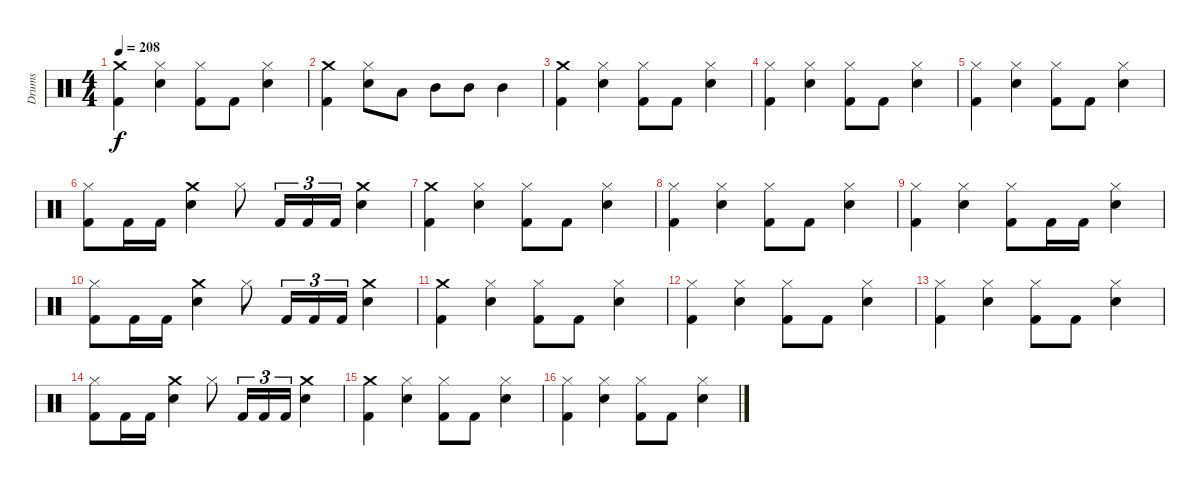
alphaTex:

\track ("Drums" "Drums") {instrument percussion}
\staff {score}
\articulation defaults
\ts (4 4)
\tempo 208
\clef neutral
\ks c
("Kick (hit) 2" "Crash medium (hit)").4{dy f} ("Snare (hit) 2" "Hi-Hat (closed)").4 ("Kick (hit) 2" "Hi-Hat (closed)").8 "Kick (hit) 2".8 ("Snare (hit) 2" "Hi-Hat (closed)").4 |
("Kick (hit) 2" "Crash medium (hit)").4 ("Snare (hit) 2" "Hi-Hat (closed)").8 "Low Tom (hit)".8 "Mid Tom (hit)".8 "Mid Tom (hit)".8 "Mid Tom (hit)".4 |
("Kick (hit) 2" "Crash medium (hit)").4 ("Snare (hit) 2" "Hi-Hat (closed)").4 ("Kick (hit) 2" "Hi-Hat (closed)").8 "Kick (hit) 2".8 ("Snare (hit) 2" "Hi-Hat (closed)").4 |
("Hi-Hat (closed)" "Kick (hit) 2").4 ("Snare (hit) 2" "Hi-Hat (closed)").4 ("Hi-Hat (closed)" "Kick (hit) 2").8 "Kick (hit) 2".8 ("Snare (hit) 2" "Hi-Hat (closed)").4 |
("Kick (hit) 2" "Hi-Hat (closed)").4 ("Snare (hit) 2" "Hi-Hat (closed)").4 ("Hi-Hat (closed)" "Kick (hit) 2").8 "Kick (hit) 2".8 ("Snare (hit) 2" "Hi-Hat (closed)").4 |
("Hi-Hat (closed)" "Kick (hit) 2").8 "Kick (hit) 2".16 "Kick (hit) 2".16 ("Snare (hit) 2" "Crash medium (hit)").4 "Hi-Hat (closed)".8 "Kick (hit) 2".16{tu (3 2)} "Kick (hit) 2".16{tu (3 2)} "Kick (hit) 2".16{tu (3 2)} ("Snare (hit) 2" "Crash medium (hit)").4 |
("Crash medium (hit)" "Kick (hit) 2").4 ("Snare (hit) 2" "Hi-Hat (closed)").4 ("Kick (hit) 2" "Hi-Hat (closed)").8 "Kick (hit) 2".8 ("Snare (hit) 2" "Hi-Hat (closed)").4 |
("Kick (hit) 2" "Hi-Hat (closed)").4 ("Snare (hit) 2" "Hi-Hat (closed)").4 ("Hi-Hat (closed)" "Kick (hit) 2").8 "Kick (hit) 2".8 ("Snare (hit) 2" "Hi-Hat (closed)").4 |
("Kick (hit) 2" "Hi-Hat (closed)").4 ("Snare (hit) 2" "Hi-Hat (closed)").4 ("Hi-Hat (closed)" "Kick (hit) 2").8 "Kick (hit) 2".16 "Kick (hit) 2".16 ("Snare (hit) 2" "Hi-Hat (closed)").4 |
("Hi-Hat (closed)" "Kick (hit) 2").8 "Kick (hit) 2".16 "Kick (hit) 2".16 ("Snare (hit) 2" "Crash medium (hit)").4 "Hi-Hat (closed)".8 "Kick (hit) 2".16{tu (3 2)} "Kick (hit) 2".16{tu (3 2)} "Kick (hit) 2".16{tu (3 2)} ("Snare (hit) 2" "Crash medium (hit)").4 |
("Crash medium (hit)" "Kick (hit) 2").4 ("Snare (hit) 2" "Hi-Hat (closed)").4 ("Kick (hit) 2" "Hi-Hat (closed)").8 "Kick (hit) 2".8 ("Snare (hit) 2" "Hi-Hat (closed)").4 |
("Kick (hit) 2" "Hi-Hat (closed)").4 ("Snare (hit) 2" "Hi-Hat (closed)").4 ("Hi-Hat (closed)" "Kick (hit) 2").8 "Kick (hit) 2".8 ("Snare (hit) 2" "Hi-Hat (closed)").4 |
("Kick (hit) 2" "Hi-Hat (closed)").4 ("Snare (hit) 2" "Hi-Hat (closed)").4 ("Hi-Hat (closed)" "Kick (hit) 2").8 "Kick (hit) 2".8 ("Snare (hit) 2" "Hi-Hat (closed)").4 |
("Hi-Hat (closed)" "Kick (hit) 2").8 "Kick (hit) 2".16 "Kick (hit) 2".16 ("Snare (hit) 2" "Crash medium (hit)").4 "Hi-Hat (closed)".8 "Kick (hit) 2".16{tu (3 2)} "Kick (hit) 2".16{tu (3 2)} "Kick (hit) 2".16{tu (3 2)} ("Snare (hit) 2" "Crash medium (hit)").4 |
("Crash medium (hit)" "Kick (hit) 2").4 ("Snare (hit) 2" "Hi-Hat (closed)").4 ("Kick (hit) 2" "Hi-Hat (closed)").8 "Kick (hit) 2".8 ("Snare (hit) 2" "Hi-Hat (closed)").4 |
("Kick (hit) 2" "Hi-Hat (closed)").4 ("Snare (hit) 2" "Hi-Hat (closed)").4 ("Hi-Hat (closed)" "Kick (hit) 2").8 "Kick (hit) 2".8 ("Snare (hit) 2" "Hi-Hat (closed)").4
